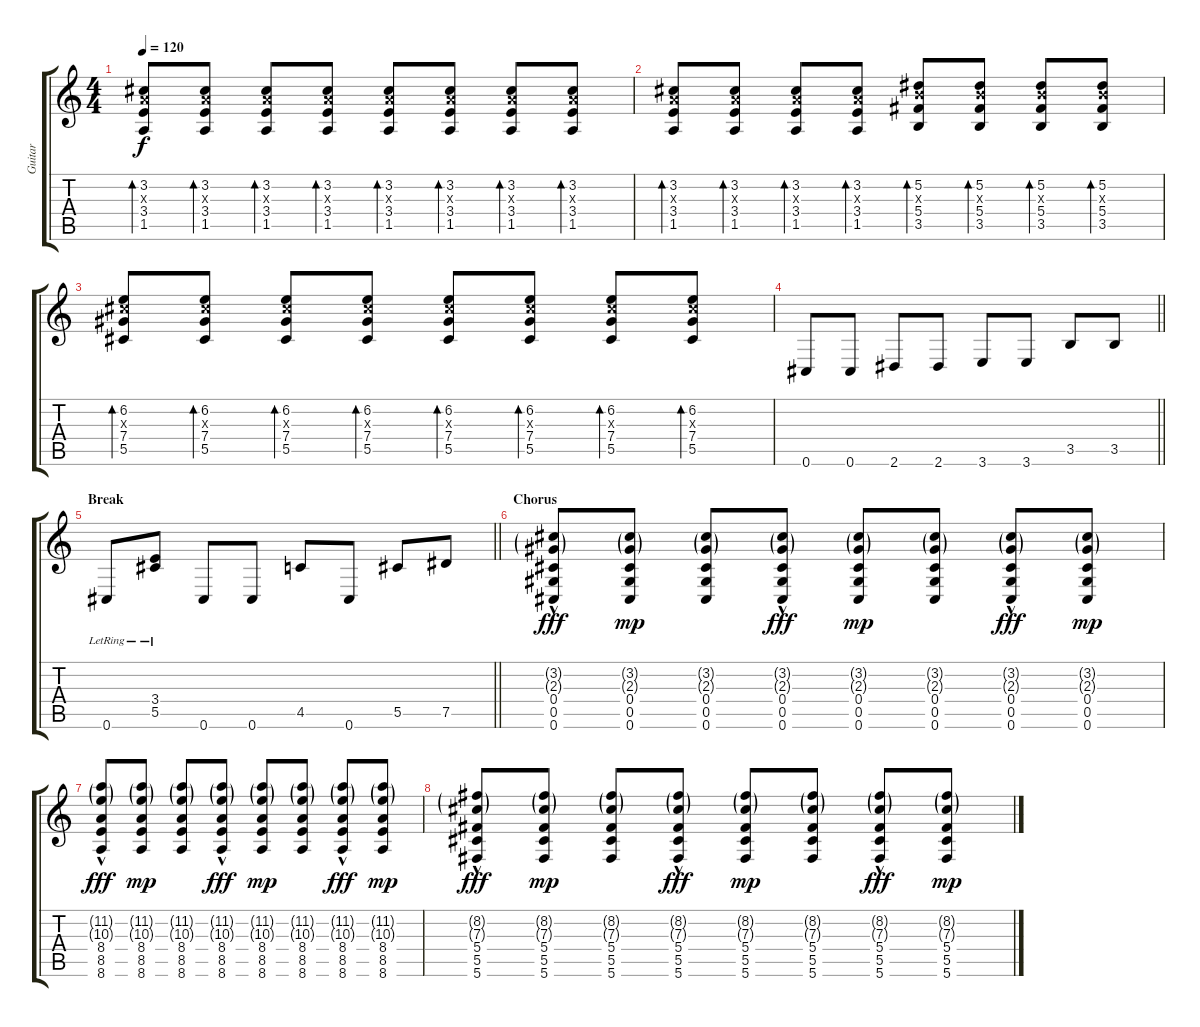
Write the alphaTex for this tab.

\track ("Guitar" "Guitar") {instrument acousticguitarsteel}
\staff {score tabs}
\tuning (Eb4 Bb3 Gb3 Db3 Ab2 Db2) {hide}
\ts (4 4)
\tempo 120
\clef g2
\ks c
(3.2 3.3{x} 3.4 1.5).8{bd 30 dy f} (3.2 3.3{x} 3.4 1.5).8{bd 30} (3.2 3.3{x} 3.4 1.5).8{bd 30} (3.2 3.3{x} 3.4 1.5).8{bd 30} (3.2 3.3{x} 3.4 1.5).8{bd 30} (3.2 3.3{x} 3.4 1.5).8{bd 30} (3.2 3.3{x} 3.4 1.5).8{bd 30} (3.2 3.3{x} 3.4 1.5).8{bd 30} |
(3.2 3.3{x} 3.4 1.5).8{bd 30} (3.2 3.3{x} 3.4 1.5).8{bd 30} (3.2 3.3{x} 3.4 1.5).8{bd 30} (3.2 3.3{x} 3.4 1.5).8{bd 30} (5.2 5.3{x} 5.4 3.5).8{bd 30} (5.2 5.3{x} 5.4 3.5).8{bd 30} (5.2 5.3{x} 5.4 3.5).8{bd 30} (5.2 5.3{x} 5.4 3.5).8{bd 30} |
(6.2 7.3{x} 7.4 5.5).8{bd 30} (6.2 7.3{x} 7.4 5.5).8{bd 30} (6.2 7.3{x} 7.4 5.5).8{bd 30} (6.2 7.3{x} 7.4 5.5).8{bd 30} (6.2 7.3{x} 7.4 5.5).8{bd 30} (6.2 7.3{x} 7.4 5.5).8{bd 30} (6.2 7.3{x} 7.4 5.5).8{bd 30} (6.2 7.3{x} 7.4 5.5).8{bd 30} |
\barLineRight lightlight
0.6.8 0.6.8 2.6.8 2.6.8 3.6.8 3.6.8 3.5.8 3.5.8 |
\section ("" "Break")
\barLineRight lightlight
0.6{lr}.8 (3.4{lr} 5.5{lr}).8 0.6.8 0.6.8 4.5.8 0.6.8 5.5.8 7.5.8 |
\section ("" "Chorus")
(3.2{g} 2.3{g} 0.4{hac} 0.5{hac} 0.6{hac}).8{dy fff} (3.2{g} 2.3{g} 0.4 0.5 0.6).8{dy mp} (3.2{g} 2.3{g} 0.4 0.5 0.6).8 (3.2{g} 2.3{g} 0.4{hac} 0.5{hac} 0.6{hac}).8{dy fff} (3.2{g} 2.3{g} 0.4 0.5 0.6).8{dy mp} (3.2{g} 2.3{g} 0.4 0.5 0.6).8 (3.2{g} 2.3{g} 0.4{hac} 0.5{hac} 0.6{hac}).8{dy fff} (3.2{g} 2.3{g} 0.4 0.5 0.6).8{dy mp} |
(11.2{g} 10.3{g} 8.4{hac} 8.5{hac} 8.6{hac}).8{dy fff} (11.2{g} 10.3{g} 8.4 8.5 8.6).8{dy mp} (11.2{g} 10.3{g} 8.4 8.5 8.6).8 (11.2{g} 10.3{g} 8.4{hac} 8.5{hac} 8.6{hac}).8{dy fff} (11.2{g} 10.3{g} 8.4 8.5 8.6).8{dy mp} (11.2{g} 10.3{g} 8.4 8.5 8.6).8 (11.2{g} 10.3{g} 8.4{hac} 8.5{hac} 8.6{hac}).8{dy fff} (11.2{g} 10.3{g} 8.4 8.5 8.6).8{dy mp} |
(8.2{g} 7.3{g} 5.4{hac} 5.5{hac} 5.6{hac}).8{dy fff} (8.2{g} 7.3{g} 5.4 5.5 5.6).8{dy mp} (8.2{g} 7.3{g} 5.4 5.5 5.6).8 (8.2{g} 7.3{g} 5.4{hac} 5.5{hac} 5.6{hac}).8{dy fff} (8.2{g} 7.3{g} 5.4 5.5 5.6).8{dy mp} (8.2{g} 7.3{g} 5.4 5.5 5.6).8 (8.2{g} 7.3{g} 5.4{hac} 5.5{hac} 5.6{hac}).8{dy fff} (8.2{g} 7.3{g} 5.4 5.5 5.6).8{dy mp}
